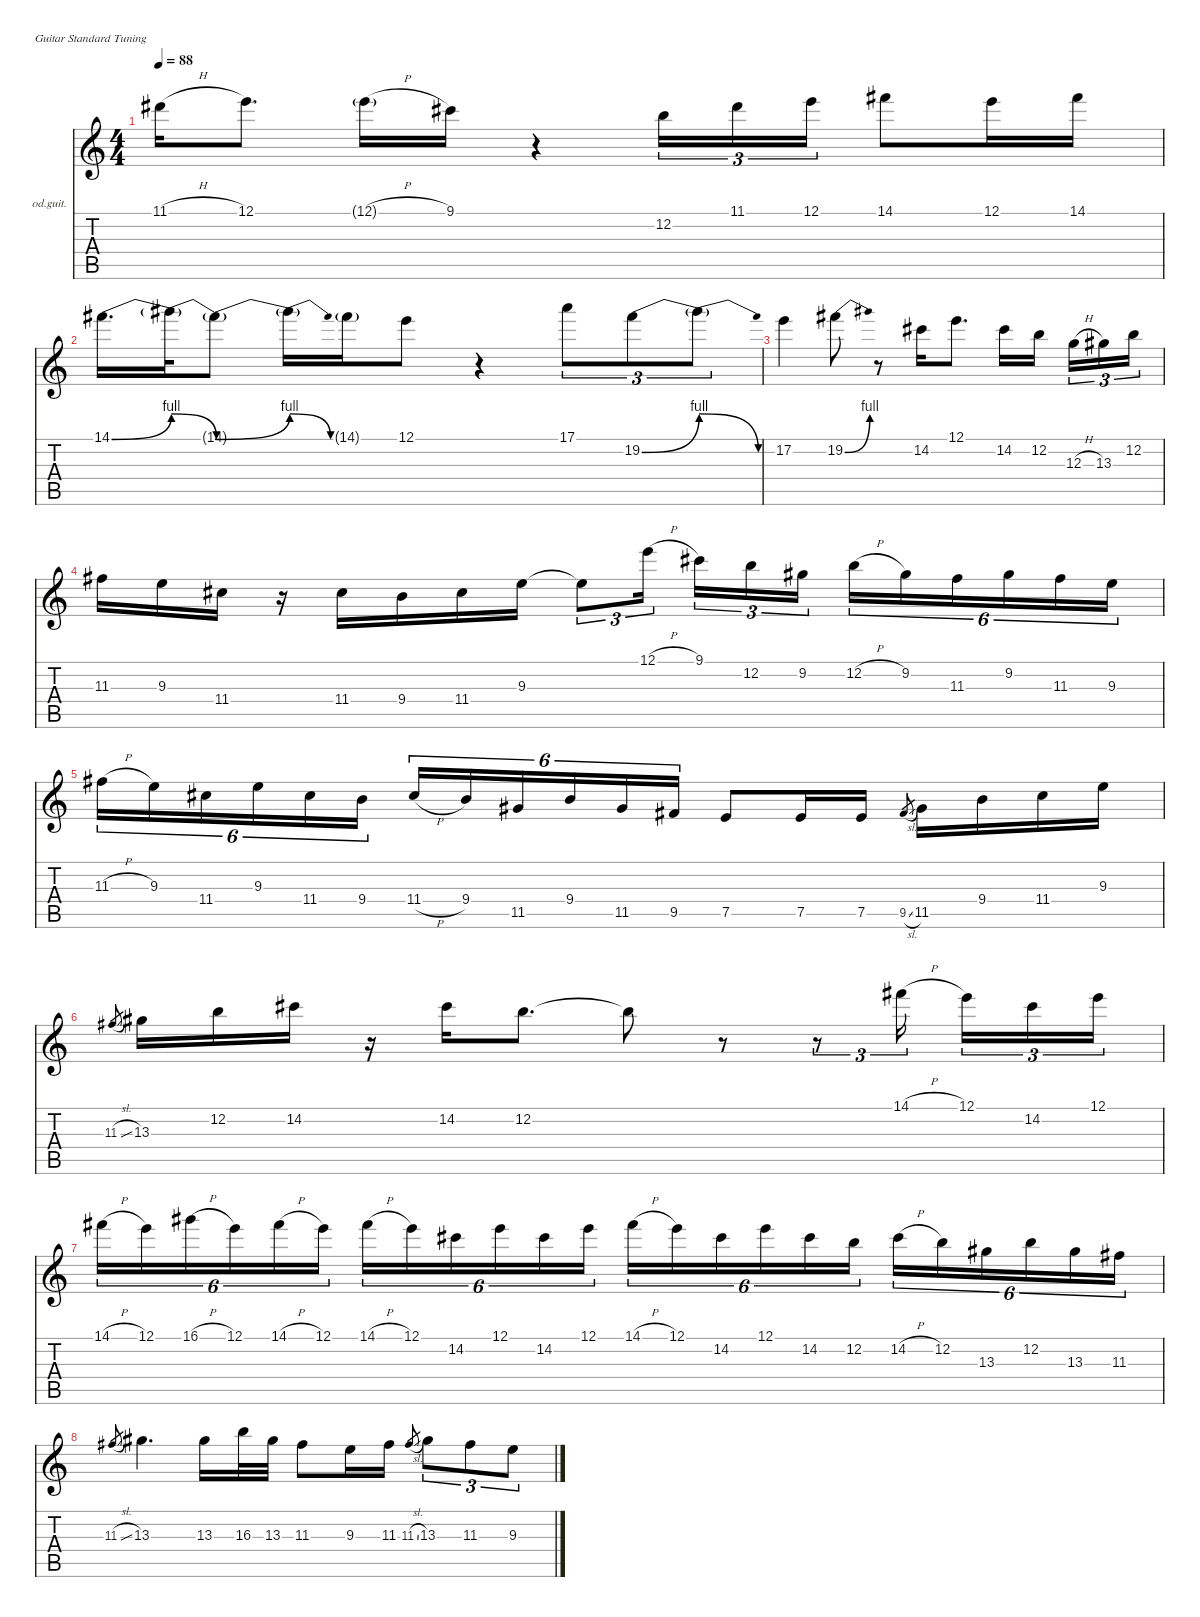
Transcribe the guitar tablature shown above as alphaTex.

\defaultSystemsLayout 4
\hideDynamics
\bracketExtendMode nobrackets
\firstSystemTrackNameOrientation horizontal
\otherSystemsTrackNameOrientation horizontal
\track ("Lead Joe" "od.guit.") {instrument overdrivenguitar}
\staff {score tabs}
\tuning (E4 B3 G3 D3 A2 E2)
\ts (4 4)
\tempo 88
\clef g2
\ks c
11.1{h acc #}.16{dy f beam Down} 12.1.8{d beam Down} 12.1{h g}.16{dy mf beam Down} 9.1{acc #}.16{dy f beam Down} r.4{beam Down} 12.2.16{tu (3 2) beam Down} 11.1{acc #}.16{tu (3 2) beam Down} 12.1.16{tu (3 2) beam Down} 14.1{acc #}.8{beam Down} 12.1.16{beam Down} 14.1{acc #}.16{beam Down} |
14.1{be (bend 0 0 60 4) acc #}.16{d beam Down} 14.1{be (release 0 4 60 0) t}.32{beam Down} 14.1{be (bend 0 0 60 4) t acc #}.8{beam Down} 14.1{be (release 0 4 60 0) t}.16{beam Down} 14.1{g acc #}.16{dy mf beam Down} 12.1.8{dy f beam Down} r.4{beam Down} 17.1.8{tu (3 2) beam Down} 19.2{be (bend 0 0 60 4) acc #}.8{tu (3 2) beam Down} 19.2{be (release 0 4 60 0) t}.8{tu (3 2) beam Down} |
17.2.4{beam Down} 19.2{be (bend 0 0 30 4) acc #}.8{beam Down} r.8{beam Down} 14.2{acc #}.16{beam Down} 12.1.8{d beam Down} 14.2{acc #}.16{beam Down} 12.2.16{beam Down} 12.3{h}.16{tu (3 2) beam Down} 13.3{acc #}.16{tu (3 2) beam Down} 12.2.16{tu (3 2) beam Down} |
11.3{acc #}.16{beam Down} 9.3.16{beam Down} 11.4{acc #}.16{beam Down} r.16{beam Down} 11.4{acc #}.16{beam Down} 9.4.16{beam Down} 11.4{acc #}.16{beam Down} 9.3.16{beam Down} 9.3{t}.8{tu (3 2) beam Down} 12.1{h}.16{tu (3 2) beam Down} 9.1{acc #}.16{tu (3 2) beam Down} 12.2.16{tu (3 2) beam Down} 9.2{acc #}.16{tu (3 2) beam Down} 12.2{h}.16{tu (6 4) beam Down} 9.2{acc #}.16{tu (6 4) beam Down} 11.3{acc #}.16{tu (6 4) beam Down} 9.2{acc #}.16{tu (6 4) beam Down} 11.3{acc #}.16{tu (6 4) beam Down} 9.3.16{tu (6 4) beam Down} |
11.3{h acc #}.16{tu (6 4) beam Down} 9.3.16{tu (6 4) beam Down} 11.4{acc #}.16{tu (6 4) beam Down} 9.3.16{tu (6 4) beam Down} 11.4{acc #}.16{tu (6 4) beam Down} 9.4.16{tu (6 4) beam Down} 11.4{h acc #}.16{tu (6 4) beam Up} 9.4.16{tu (6 4) beam Up} 11.5{acc #}.16{tu (6 4) beam Up} 9.4.16{tu (6 4) beam Up} 11.5{acc #}.16{tu (6 4) beam Up} 9.5{acc #}.16{tu (6 4) beam Up} 7.5.8{beam Up} 7.5.16{beam Up} 7.5.16{beam Up} 9.5{sl acc #}.8{gr dy mf beam Up} 11.5{acc #}.16{dy f beam Down} 9.4.16{beam Down} 11.4{acc #}.16{beam Down} 9.3.16{beam Down} |
11.3{sl acc #}.8{gr dy mf beam Up} 13.3{acc #}.16{dy f beam Down} 12.2.16{beam Down} 14.2{acc #}.16{beam Down} r.16{beam Down} 14.2{acc #}.16{beam Down} 12.2.8{d beam Down} 12.2{t}.8{beam Down} r.8{beam Down} r.8{tu (3 2) beam Down} 14.1{h acc #}.16{tu (3 2) beam Down} 12.1.16{tu (3 2) beam Down} 14.2{acc #}.16{tu (3 2) beam Down} 12.1.16{tu (3 2) beam Down} |
14.1{h acc #}.16{tu (6 4) beam Down} 12.1.16{tu (6 4) beam Down} 16.1{h acc #}.16{tu (6 4) beam Down} 12.1.16{tu (6 4) beam Down} 14.1{h acc #}.16{tu (6 4) beam Down} 12.1.16{tu (6 4) beam Down} 14.1{h acc #}.16{tu (6 4) beam Down} 12.1.16{tu (6 4) beam Down} 14.2{acc #}.16{tu (6 4) beam Down} 12.1.16{tu (6 4) beam Down} 14.2{acc #}.16{tu (6 4) beam Down} 12.1.16{tu (6 4) beam Down} 14.1{h acc #}.16{tu (6 4) beam Down} 12.1.16{tu (6 4) beam Down} 14.2{acc #}.16{tu (6 4) beam Down} 12.1.16{tu (6 4) beam Down} 14.2{acc #}.16{tu (6 4) beam Down} 12.2.16{tu (6 4) beam Down} 14.2{h acc #}.16{tu (6 4) beam Down} 12.2.16{tu (6 4) beam Down} 13.3{acc #}.16{tu (6 4) beam Down} 12.2.16{tu (6 4) beam Down} 13.3{acc #}.16{tu (6 4) beam Down} 11.3{acc #}.16{tu (6 4) beam Down} |
11.3{sl acc #}.8{gr dy mf beam Up} 13.3{acc #}.4{d dy f beam Down} 13.3{acc #}.16{beam Down} 16.3.32{beam Down} 13.3{acc #}.32{beam Down} 11.3{acc #}.8{beam Down} 9.3.16{beam Down} 11.3{acc #}.16{beam Down} 11.3{sl acc #}.8{gr dy mf beam Up} 13.3{acc #}.8{tu (3 2) dy f beam Down} 11.3{acc #}.8{tu (3 2) beam Down} 9.3.8{tu (3 2) beam Down}
